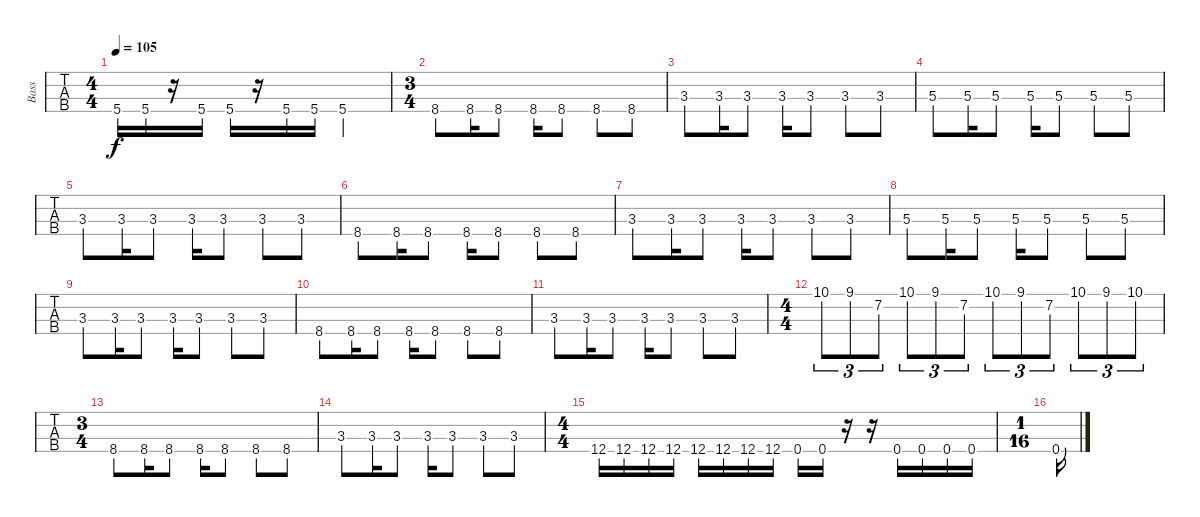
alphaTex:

\track ("Bass" "Bass") {instrument electricbassfinger}
\staff {tabs}
\tuning (Gb2 Db2 Ab1 Db1) {hide}
\ts (4 4)
\tempo 105
\clef f4
\ks c
5.4.16{dy f} 5.4.16 r.16 5.4.16 5.4.16 r.16 5.4.16 5.4.16 5.4.2 |
\ts (3 4)
8.4.8 8.4.16 8.4.8 8.4.16 8.4.8 8.4.8 8.4.8 |
3.3.8 3.3.16 3.3.8 3.3.16 3.3.8 3.3.8 3.3.8 |
5.3.8 5.3.16 5.3.8 5.3.16 5.3.8 5.3.8 5.3.8 |
3.3.8 3.3.16 3.3.8 3.3.16 3.3.8 3.3.8 3.3.8 |
8.4.8 8.4.16 8.4.8 8.4.16 8.4.8 8.4.8 8.4.8 |
3.3.8 3.3.16 3.3.8 3.3.16 3.3.8 3.3.8 3.3.8 |
5.3.8 5.3.16 5.3.8 5.3.16 5.3.8 5.3.8 5.3.8 |
3.3.8 3.3.16 3.3.8 3.3.16 3.3.8 3.3.8 3.3.8 |
8.4.8 8.4.16 8.4.8 8.4.16 8.4.8 8.4.8 8.4.8 |
3.3.8 3.3.16 3.3.8 3.3.16 3.3.8 3.3.8 3.3.8 |
\ts (4 4)
10.1.8{tu (3 2)} 9.1.8{tu (3 2)} 7.2.8{tu (3 2)} 10.1.8{tu (3 2)} 9.1.8{tu (3 2)} 7.2.8{tu (3 2)} 10.1.8{tu (3 2)} 9.1.8{tu (3 2)} 7.2.8{tu (3 2)} 10.1.8{tu (3 2)} 9.1.8{tu (3 2)} 10.1.8{tu (3 2)} |
\ts (3 4)
8.4.8 8.4.16 8.4.8 8.4.16 8.4.8 8.4.8 8.4.8 |
3.3.8 3.3.16 3.3.8 3.3.16 3.3.8 3.3.8 3.3.8 |
\ts (4 4)
12.4.16 12.4.16 12.4.16 12.4.16 12.4.16 12.4.16 12.4.16 12.4.16 0.4.16 0.4.16 r.16 r.16 0.4.16 0.4.16 0.4.16 0.4.16 |
\ts (1 16)
0.4.16
